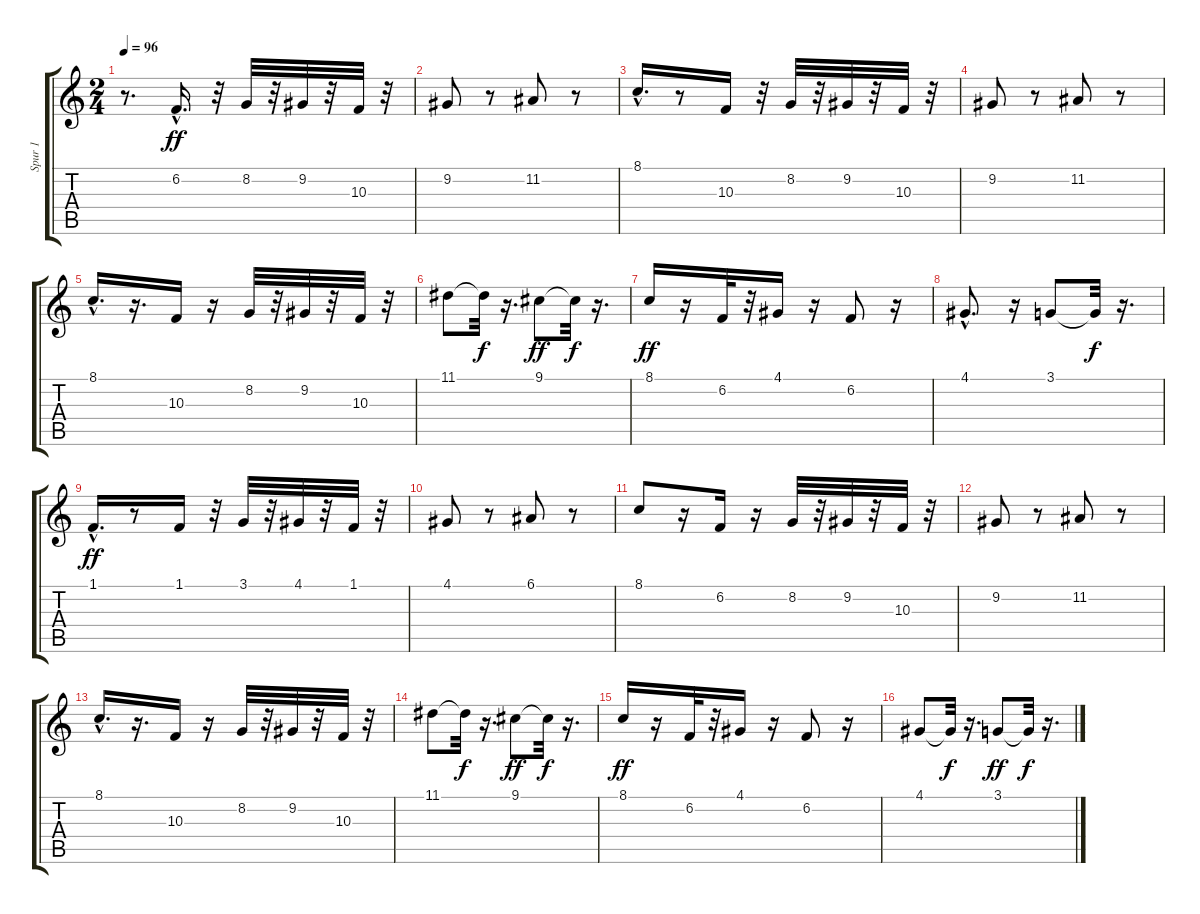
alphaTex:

\track ("Spur 1" "Spur 1") {instrument flute}
\staff {score tabs}
\tuning (E4 B3 G3 D3 A2 E2) {hide}
\ts (2 4)
\tempo 96
\clef g2
\ks c
r.8{d dy ff} 6.2{hac}.16{d} r.32 8.2.32 r.32 9.2.32 r.32 10.3.32 r.32 |
9.2.8 r.8 11.2.8 r.8 |
8.1{hac}.16{d} r.8 10.3.16 r.32 8.2.32 r.32 9.2.32 r.32 10.3.32 r.32 |
9.2.8 r.8 11.2.8 r.8 |
8.1{hac}.16{d} r.16{d} 10.3.16 r.16 8.2.32 r.32 9.2.32 r.32 10.3.32 r.32 |
11.1.8 11.1{t}.32{dy f} r.16{d} 9.1.8{dy ff} 9.1{t}.32{dy f} r.16{d} |
8.1.16{dy ff} r.16 6.2.32 r.32 4.1.16 r.16 6.2.8 r.16 |
4.1{hac}.8{d} r.16 3.1.8 3.1{t}.32{dy f} r.16{d} |
1.1{hac}.16{d dy ff} r.8 1.1.16 r.32 3.1.32 r.32 4.1.32 r.32 1.1.32 r.32 |
4.1.8 r.8 6.1.8 r.8 |
8.1.8 r.16 6.2.16 r.16 8.2.32 r.32 9.2.32 r.32 10.3.32 r.32 |
9.2.8 r.8 11.2.8 r.8 |
8.1{hac}.16{d} r.16{d} 10.3.16 r.16 8.2.32 r.32 9.2.32 r.32 10.3.32 r.32 |
11.1.8 11.1{t}.32{dy f} r.16{d} 9.1.8{dy ff} 9.1{t}.32{dy f} r.16{d} |
8.1.16{dy ff} r.16 6.2.32 r.32 4.1.16 r.16 6.2.8 r.16 |
4.1.8 4.1{t}.32{dy f} r.16{d} 3.1.8{dy ff} 3.1{t}.32{dy f} r.16{d}
